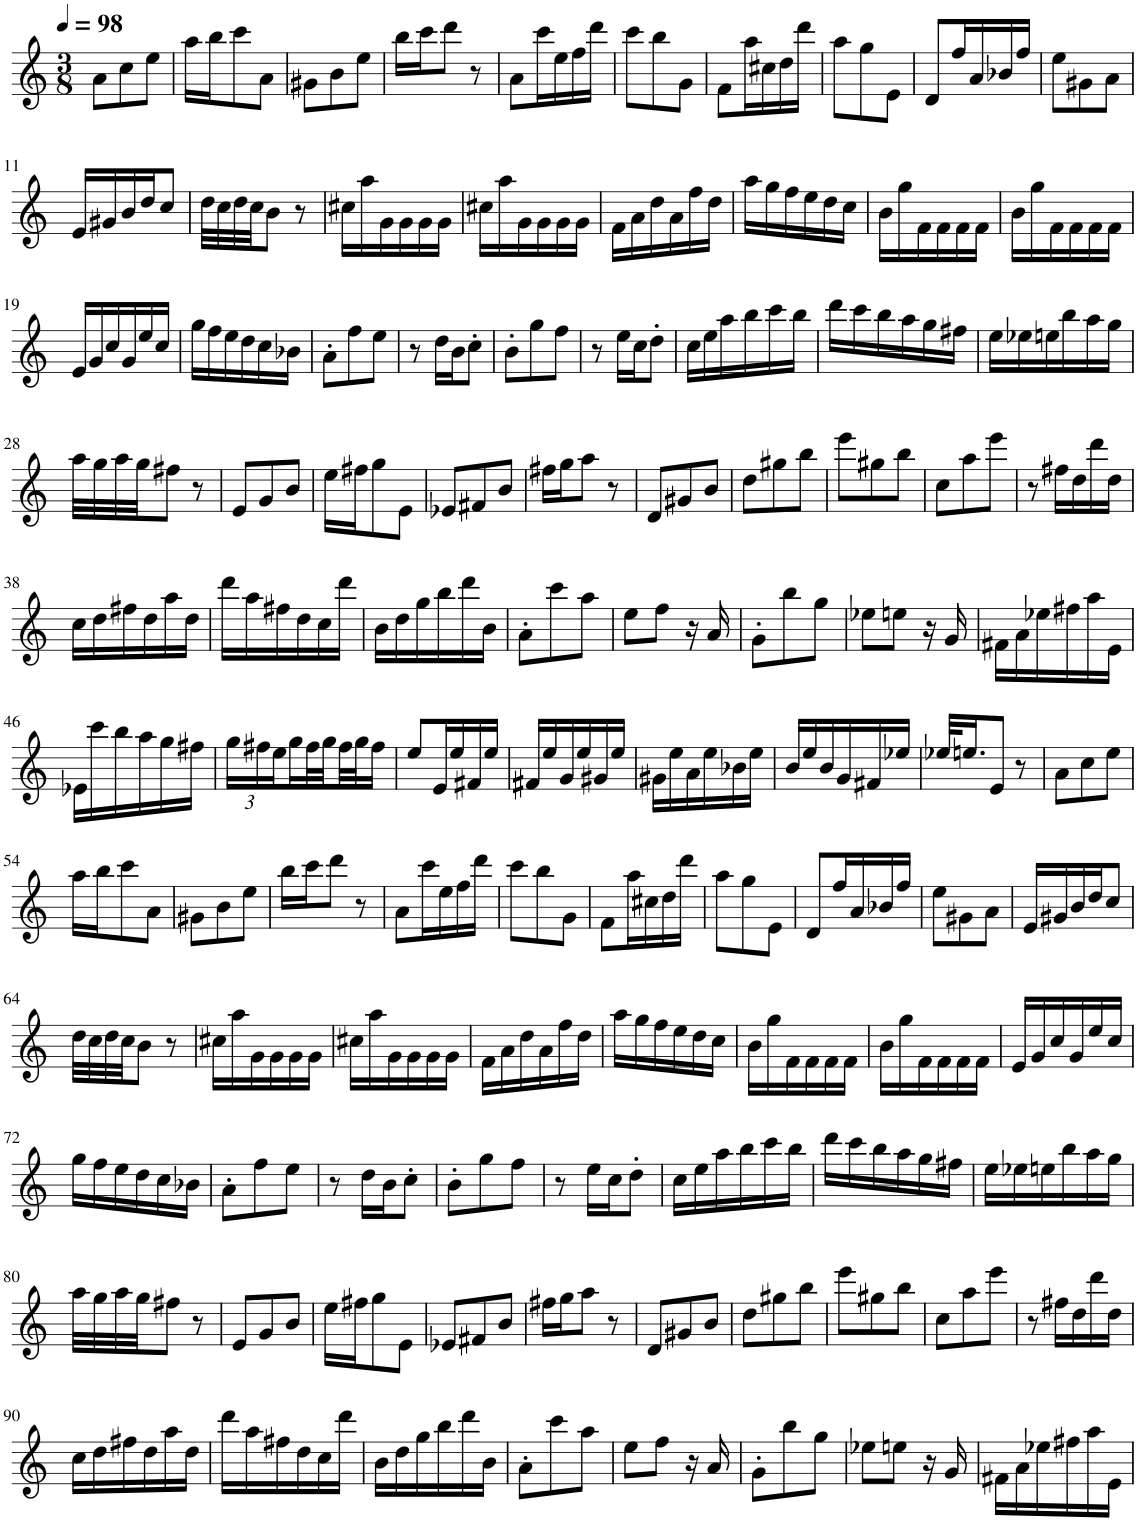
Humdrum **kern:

**kern
*part1
*staff1
*I"Flute
*I'Fl.
*clefG2
*k[]
*M3/8
*MM98
=1
8a\L
8cc\
8ee\J
=2
16aa\LL
16bb\J
8ccc\
8a\J
=3
8g#X\L
8b\
8ee\J
=4
16bb\LL
16ccc\J
8ddd\J
8r
=5
8a\L
16ccc\L
16ee\
16ff\
16ddd\JJ
=6
8ccc\L
8bb\
8g\J
=7
8f\L
16aa\L
16cc#X\
16dd\
16ddd\JJ
=8
8aa\L
8gg\
8e\J
=9
8d/L
16ff/L
16a/
16b-X/
16ff/JJ
=10
8ee\L
8g#X\
8a\J
!!LO:LB:g=z
=11
16e/LL
16g#X/
16b/
16dd/J
8cc/J
=12
32dd\LLL
32cc\
32dd\
32cc\JJ
8b\J
8r
=13
16cc#X\LL
16aa\
16g\
16g\
16g\
16g\JJ
=14
16cc#X\LL
16aa\
16g\
16g\
16g\
16g\JJ
=15
16f\LL
16a\
16dd\
16a\
16ff\
16dd\JJ
=16
16aa\LL
16gg\
16ff\
16ee\
16dd\
16cc\JJ
=17
16b\LL
16gg\
16f\
16f\
16f\
16f\JJ
=18
16b\LL
16gg\
16f\
16f\
16f\
16f\JJ
!!LO:LB:g=z
=19
16e/LL
16g/
16cc/
16g/
16ee/
16cc/JJ
=20
16gg\LL
16ff\
16ee\
16dd\
16cc\
16b-X\JJ
=21
8a'\L
8ff\
8ee\J
=22
8r
16dd\LL
16b\J
8cc'\J
=23
8b'\L
8gg\
8ff\J
=24
8r
16ee\LL
16cc\J
8dd'\J
=25
16cc\LL
16ee\
16aa\
16bb\
16ccc\
16bb\JJ
=26
16ddd\LL
16ccc\
16bb\
16aa\
16gg\
16ff#X\JJ
=27
16ee\LL
16ee-X\
16een\
16bb\
16aa\
16gg\JJ
!!LO:LB:g=z
=28
32aa\LLL
32gg\
32aa\
32gg\JJ
8ff#X\J
8r
=29
8e/L
8g/
8b/J
=30
16ee\LL
16ff#X\J
8gg\
8e\J
=31
8e-X/L
8f#X/
8b/J
=32
16ff#X\LL
16gg\J
8aa\J
8r
=33
8d/L
8g#X/
8b/J
=34
8dd\L
8gg#X\
8bb\J
=35
8eee\L
8gg#X\
8bb\J
=36
8cc\L
8aa\
8eee\J
=37
8r
16ff#X\LL
16dd\
16ddd\
16dd\JJ
!!LO:LB:g=z
=38
16cc\LL
16dd\
16ff#X\
16dd\
16aa\
16dd\JJ
=39
16ddd\LL
16aa\
16ff#X\
16dd\
16cc\
16ddd\JJ
=40
16b\LL
16dd\
16gg\
16bb\
16ddd\
16b\JJ
=41
8a'\L
8ccc\
8aa\J
=42
8ee\L
8ff\J
16r
16a/
=43
8g'\L
8bb\
8gg\J
=44
8ee-X\L
8een\J
16r
16g/
=45
16f#X\LL
16a\
16ee-X\
16ff#X\
16aa\
16e\JJ
!!LO:LB:g=z
=46
16e-X\LL
16ccc\
16bb\
16aa\
16gg\
16ff#X\JJ
=47
*Xbrackettup
24gg\LL
24ff#X\
24ee\
16gg\
32ff#\L
32gg\
32ff#\
32gg\J
16ff#\JJ
=48
8ee/L
16e/L
16ee/
16f#X/
16ee/JJ
=49
16f#X/LL
16ee/
16g/
16ee/
16g#X/
16ee/JJ
=50
16g#X\LL
16ee\
16a\
16ee\
16b-X\
16ee\JJ
=51
16b/LL
16ee/
16b/
16g/
16f#X/
16ee-X/JJ
=52
32ee-X/KLL
16.een/J
8e/J
8r
=53
8a\L
8cc\
8ee\J
!!LO:LB:g=z
=54
16aa\LL
16bb\J
8ccc\
8a\J
=55
8g#X\L
8b\
8ee\J
=56
16bb\LL
16ccc\J
8ddd\J
8r
=57
8a\L
16ccc\L
16ee\
16ff\
16ddd\JJ
=58
8ccc\L
8bb\
8g\J
=59
8f\L
16aa\L
16cc#X\
16dd\
16ddd\JJ
=60
8aa\L
8gg\
8e\J
=61
8d/L
16ff/L
16a/
16b-X/
16ff/JJ
=62
8ee\L
8g#X\
8a\J
=63
16e/LL
16g#X/
16b/
16dd/J
8cc/J
!!LO:LB:g=z
=64
32dd\LLL
32cc\
32dd\
32cc\JJ
8b\J
8r
=65
16cc#X\LL
16aa\
16g\
16g\
16g\
16g\JJ
=66
16cc#X\LL
16aa\
16g\
16g\
16g\
16g\JJ
=67
16f\LL
16a\
16dd\
16a\
16ff\
16dd\JJ
=68
16aa\LL
16gg\
16ff\
16ee\
16dd\
16cc\JJ
=69
16b\LL
16gg\
16f\
16f\
16f\
16f\JJ
=70
16b\LL
16gg\
16f\
16f\
16f\
16f\JJ
=71
16e/LL
16g/
16cc/
16g/
16ee/
16cc/JJ
!!LO:LB:g=z
=72
16gg\LL
16ff\
16ee\
16dd\
16cc\
16b-X\JJ
=73
8a'\L
8ff\
8ee\J
=74
8r
16dd\LL
16b\J
8cc'\J
=75
8b'\L
8gg\
8ff\J
=76
8r
16ee\LL
16cc\J
8dd'\J
=77
16cc\LL
16ee\
16aa\
16bb\
16ccc\
16bb\JJ
=78
16ddd\LL
16ccc\
16bb\
16aa\
16gg\
16ff#X\JJ
=79
16ee\LL
16ee-X\
16een\
16bb\
16aa\
16gg\JJ
!!LO:LB:g=z
=80
32aa\LLL
32gg\
32aa\
32gg\JJ
8ff#X\J
8r
=81
8e/L
8g/
8b/J
=82
16ee\LL
16ff#X\J
8gg\
8e\J
=83
8e-X/L
8f#X/
8b/J
=84
16ff#X\LL
16gg\J
8aa\J
8r
=85
8d/L
8g#X/
8b/J
=86
8dd\L
8gg#X\
8bb\J
=87
8eee\L
8gg#X\
8bb\J
=88
8cc\L
8aa\
8eee\J
=89
8r
16ff#X\LL
16dd\
16ddd\
16dd\JJ
!!LO:LB:g=z
=90
16cc\LL
16dd\
16ff#X\
16dd\
16aa\
16dd\JJ
=91
16ddd\LL
16aa\
16ff#X\
16dd\
16cc\
16ddd\JJ
=92
16b\LL
16dd\
16gg\
16bb\
16ddd\
16b\JJ
=93
8a'\L
8ccc\
8aa\J
=94
8ee\L
8ff\J
16r
16a/
=95
8g'\L
8bb\
8gg\J
=96
8ee-X\L
8een\J
16r
16g/
=97
16f#X\LL
16a\
16ee-X\
16ff#X\
16aa\
16e\JJ
=
*-
